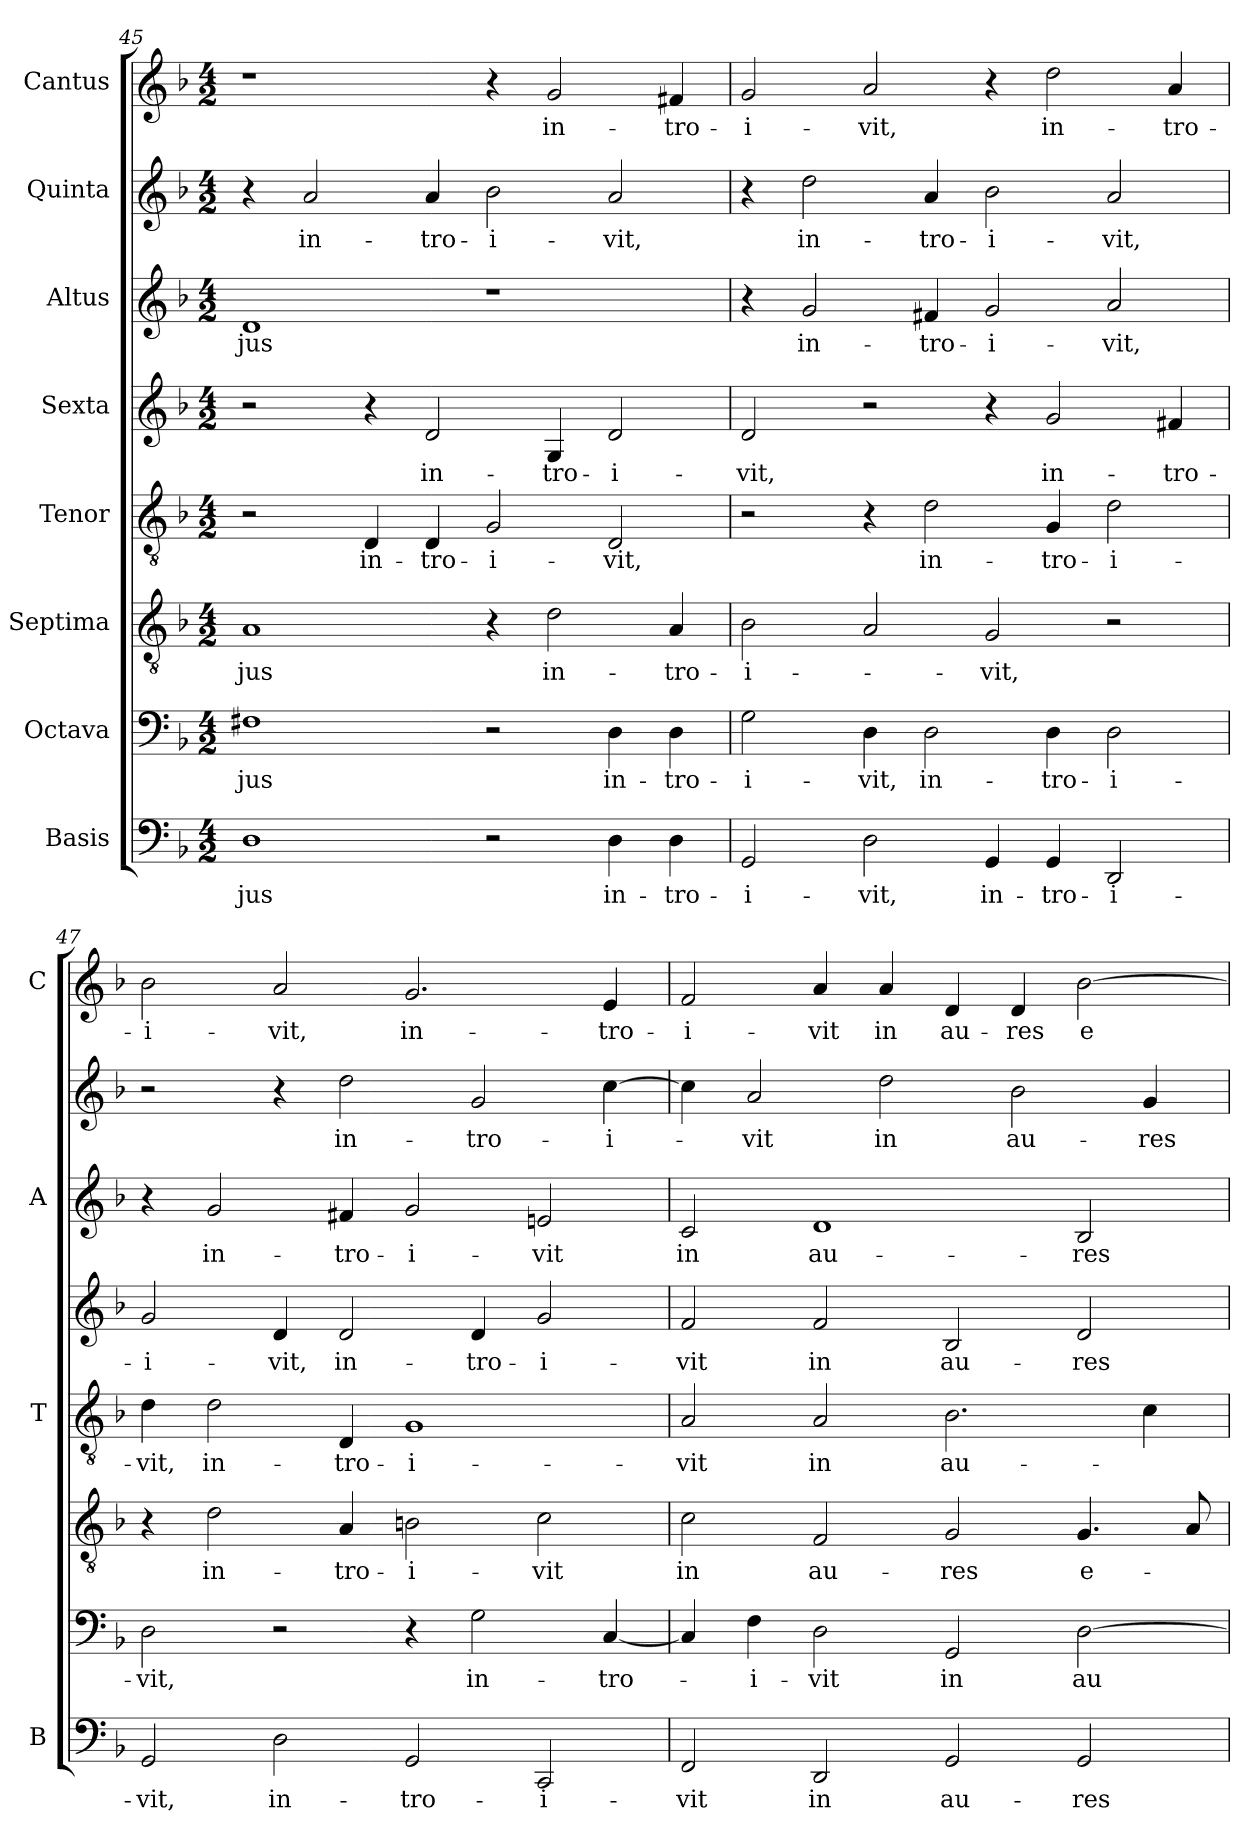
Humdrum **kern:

**kern	**text	**kern	**text	**kern	**text	**kern	**text	**kern	**text	**kern	**text	**kern	**text	**kern	**text
*part8	*part8	*part7	*part7	*part6	*part6	*part5	*part5	*part4	*part4	*part3	*part3	*part2	*part2	*part1	*part1
*staff8	*staff8	*staff7	*staff7	*staff6	*staff6	*staff5	*staff5	*staff4	*staff4	*staff3	*staff3	*staff2	*staff2	*staff1	*staff1
*I"Basis	*	*I"Octava	*	*I"Septima	*	*I"Tenor	*	*I"Sexta	*	*I"Altus	*	*I"Quinta	*	*I"Cantus	*
*I'B	*	*	*	*	*	*I'T	*	*	*	*I'A	*	*	*	*I'C	*
*clefF4	*	*clefF4	*	*clefGv2	*	*clefGv2	*	*clefG2	*	*clefG2	*	*clefG2	*	*clefG2	*
*k[b-]	*	*k[b-]	*	*k[b-]	*	*k[b-]	*	*k[b-]	*	*k[b-]	*	*k[b-]	*	*k[b-]	*
*F:	*	*F:	*	*F:	*	*F:	*	*F:	*	*F:	*	*F:	*	*F:	*
*M4/2	*	*M4/2	*	*M4/2	*	*M4/2	*	*M4/2	*	*M4/2	*	*M4/2	*	*M4/2	*
=45	=45	=45	=45	=45	=45	=45	=45	=45	=45	=45	=45	=45	=45	=45	=45
!	!LO:LY:b	!	!LO:LY:b	!	!LO:LY:b	!	!	!	!	!	!LO:LY:b	!	!	!	!
1D	-jus	1F#X	-jus	1A	-jus	2r	.	2r	.	1d	-jus	4r	.	1r	.
!	!	!	!	!	!	!	!	!	!	!	!	!	!LO:LY:b	!	!
.	.	.	.	.	.	.	.	.	.	.	.	2a/	in-	.	.
!	!	!	!	!	!	!	!LO:LY:b	!	!	!	!	!	!	!	!
.	.	.	.	.	.	4D/	in-	4r	.	.	.	.	.	.	.
!	!	!	!	!	!	!	!LO:LY:b	!	!LO:LY:b	!	!	!	!LO:LY:b	!	!
.	.	.	.	.	.	4D/	-tro-	2d/	in-	.	.	4a/	-tro-	.	.
!	!	!	!	!	!	!	!LO:LY:b	!	!	!	!	!	!LO:LY:b	!	!
2r	.	2r	.	4r	.	2G/	-i-	.	.	1r	.	2b-\	-i-	4r	.
!	!	!	!	!	!LO:LY:b	!	!	!	!LO:LY:b	!	!	!	!	!	!LO:LY:b
.	.	.	.	2d\	in-	.	.	4G/	-tro-	.	.	.	.	2g/	in-
!	!LO:LY:b	!	!LO:LY:b	!	!	!	!LO:LY:b	!	!LO:LY:b	!	!	!	!LO:LY:b	!	!
4D\	in-	4D\	in-	.	.	2D/	-vit,	2d/	-i-	.	.	2a/	-vit,	.	.
!	!LO:LY:b	!	!LO:LY:b	!	!LO:LY:b	!	!	!	!	!	!	!	!	!	!LO:LY:b
4D\	-tro-	4D\	-tro-	4A/	-tro-	.	.	.	.	.	.	.	.	4f#X/	-tro-
=46	=46	=46	=46	=46	=46	=46	=46	=46	=46	=46	=46	=46	=46	=46	=46
!	!LO:LY:b	!	!LO:LY:b	!	!LO:LY:b	!	!	!	!LO:LY:b	!	!	!	!	!	!LO:LY:b
2GG/	-i-	2G\	-i-	2B-\	-i-	2r	.	2d/	-vit,	4r	.	4r	.	2g/	-i-
!	!	!	!	!	!	!	!	!	!	!	!LO:LY:b	!	!LO:LY:b	!	!
.	.	.	.	.	.	.	.	.	.	2g/	in-	2dd\	in-	.	.
!	!LO:LY:b	!	!LO:LY:b	!	!	!	!	!	!	!	!	!	!	!	!LO:LY:b
2D\	-vit,	4D\	-vit,	2A/	.	4r	.	2r	.	.	.	.	.	2a/	-vit,
!	!	!	!LO:LY:b	!	!	!	!LO:LY:b	!	!	!	!LO:LY:b	!	!LO:LY:b	!	!
.	.	2D\	in-	.	.	2d\	in-	.	.	4f#X/	-tro-	4a/	-tro-	.	.
!	!LO:LY:b	!	!	!	!LO:LY:b	!	!	!	!	!	!LO:LY:b	!	!LO:LY:b	!	!
4GG/	in-	.	.	2G/	-vit,	.	.	4r	.	2g/	-i-	2b-\	-i-	4r	.
!	!LO:LY:b	!	!LO:LY:b	!	!	!	!LO:LY:b	!	!LO:LY:b	!	!	!	!	!	!LO:LY:b
4GG/	-tro-	4D\	-tro-	.	.	4G/	-tro-	2g/	in-	.	.	.	.	2dd\	in-
!	!LO:LY:b	!	!LO:LY:b	!	!	!	!LO:LY:b	!	!	!	!LO:LY:b	!	!LO:LY:b	!	!
2DD/	-i-	2D\	-i-	2r	.	2d\	-i-	.	.	2a/	-vit,	2a/	-vit,	.	.
!	!	!	!	!	!	!	!	!	!LO:LY:b	!	!	!	!	!	!LO:LY:b
.	.	.	.	.	.	.	.	4f#X/	-tro-	.	.	.	.	4a/	-tro-
!!LO:PB:g=z
=47	=47	=47	=47	=47	=47	=47	=47	=47	=47	=47	=47	=47	=47	=47	=47
!	!LO:LY:b	!	!LO:LY:b	!	!	!	!LO:LY:b	!	!LO:LY:b	!	!	!	!	!	!LO:LY:b
2GG/	-vit,	2D\	-vit,	4r	.	4d\	-vit,	2g/	-i-	4r	.	2r	.	2b-\	-i-
!	!	!	!	!	!LO:LY:b	!	!LO:LY:b	!	!	!	!LO:LY:b	!	!	!	!
.	.	.	.	2d\	in-	2d\	in-	.	.	2g/	in-	.	.	.	.
!	!LO:LY:b	!	!	!	!	!	!	!	!LO:LY:b	!	!	!	!	!	!LO:LY:b
2D\	in-	2r	.	.	.	.	.	4d/	-vit,	.	.	4r	.	2a/	-vit,
!	!	!	!	!	!LO:LY:b	!	!LO:LY:b	!	!LO:LY:b	!	!LO:LY:b	!	!LO:LY:b	!	!
.	.	.	.	4A/	-tro-	4D/	-tro-	2d/	in-	4f#X/	-tro-	2dd\	in-	.	.
!	!LO:LY:b	!	!	!	!LO:LY:b	!	!LO:LY:b	!	!	!	!LO:LY:b	!	!	!	!LO:LY:b
2GG/	-tro-	4r	.	2Bn\	-i-	1G	-i-	.	.	2g/	-i-	.	.	2.g/	in-
!	!	!	!LO:LY:b	!	!	!	!	!	!LO:LY:b	!	!	!	!LO:LY:b	!	!
.	.	2G\	in-	.	.	.	.	4d/	-tro-	.	.	2g/	-tro-	.	.
!	!LO:LY:b	!	!	!	!LO:LY:b	!	!	!	!LO:LY:b	!	!LO:LY:b	!	!	!	!
2CC/	-i-	.	.	2c\	-vit	.	.	2g/	-i-	2eni/	-vit	.	.	.	.
!	!	!	!LO:LY:b	!	!	!	!	!	!	!	!	!	!LO:LY:b	!	!LO:LY:b
.	.	[4C/	-tro-	.	.	.	.	.	.	.	.	[4cc\	-i-	4e/	-tro-
=48	=48	=48	=48	=48	=48	=48	=48	=48	=48	=48	=48	=48	=48	=48	=48
!	!LO:LY:b	!	!	!	!LO:LY:b	!	!LO:LY:b	!	!LO:LY:b	!	!LO:LY:b	!	!	!	!LO:LY:b
2FF/	-vit	4C/]	.	2c\	in	2A/	-vit	2f/	-vit	2c/	in	4cc\]	.	2f/	-i-
!	!	!	!LO:LY:b	!	!	!	!	!	!	!	!	!	!LO:LY:b	!	!
.	.	4F\	-i-	.	.	.	.	.	.	.	.	2a/	-vit	.	.
!	!LO:LY:b	!	!LO:LY:b	!	!LO:LY:b	!	!LO:LY:b	!	!LO:LY:b	!	!LO:LY:b	!	!	!	!LO:LY:b
2DD/	in	2D\	-vit	2F/	au-	2A/	in	2f/	in	1d	au-	.	.	4a/	-vit
!	!	!	!	!	!	!	!	!	!	!	!	!	!LO:LY:b	!	!LO:LY:b
.	.	.	.	.	.	.	.	.	.	.	.	2dd\	in	4a/	in
!	!LO:LY:b	!	!LO:LY:b	!	!LO:LY:b	!	!LO:LY:b	!	!LO:LY:b	!	!	!	!	!	!LO:LY:b
2GG/	au-	2GG/	in	2G/	-res	2.B-\	au-	2B-/	au-	.	.	.	.	4d/	au-
!	!	!	!	!	!	!	!	!	!	!	!	!	!LO:LY:b	!	!LO:LY:b
.	.	.	.	.	.	.	.	.	.	.	.	2b-\	au-	4d/	-res
!	!LO:LY:b	!	!LO:LY:b	!	!LO:LY:b	!	!	!	!LO:LY:b	!	!LO:LY:b	!	!	!	!LO:LY:b
2GG/	-res	[2D\	au-	4.G/	e-	.	.	2d/	-res	2B-/	-res	.	.	[2b-\	e-
!	!	!	!	!	!	!	!	!	!	!	!	!	!LO:LY:b	!	!
.	.	.	.	.	.	4c\	.	.	.	.	.	4g/	-res	.	.
.	.	.	.	8A/	.	.	.	.	.	.	.	.	.	.	.
=	=	=	=	=	=	=	=	=	=	=	=	=	=	=	=
*-	*-	*-	*-	*-	*-	*-	*-	*-	*-	*-	*-	*-	*-	*-	*-
